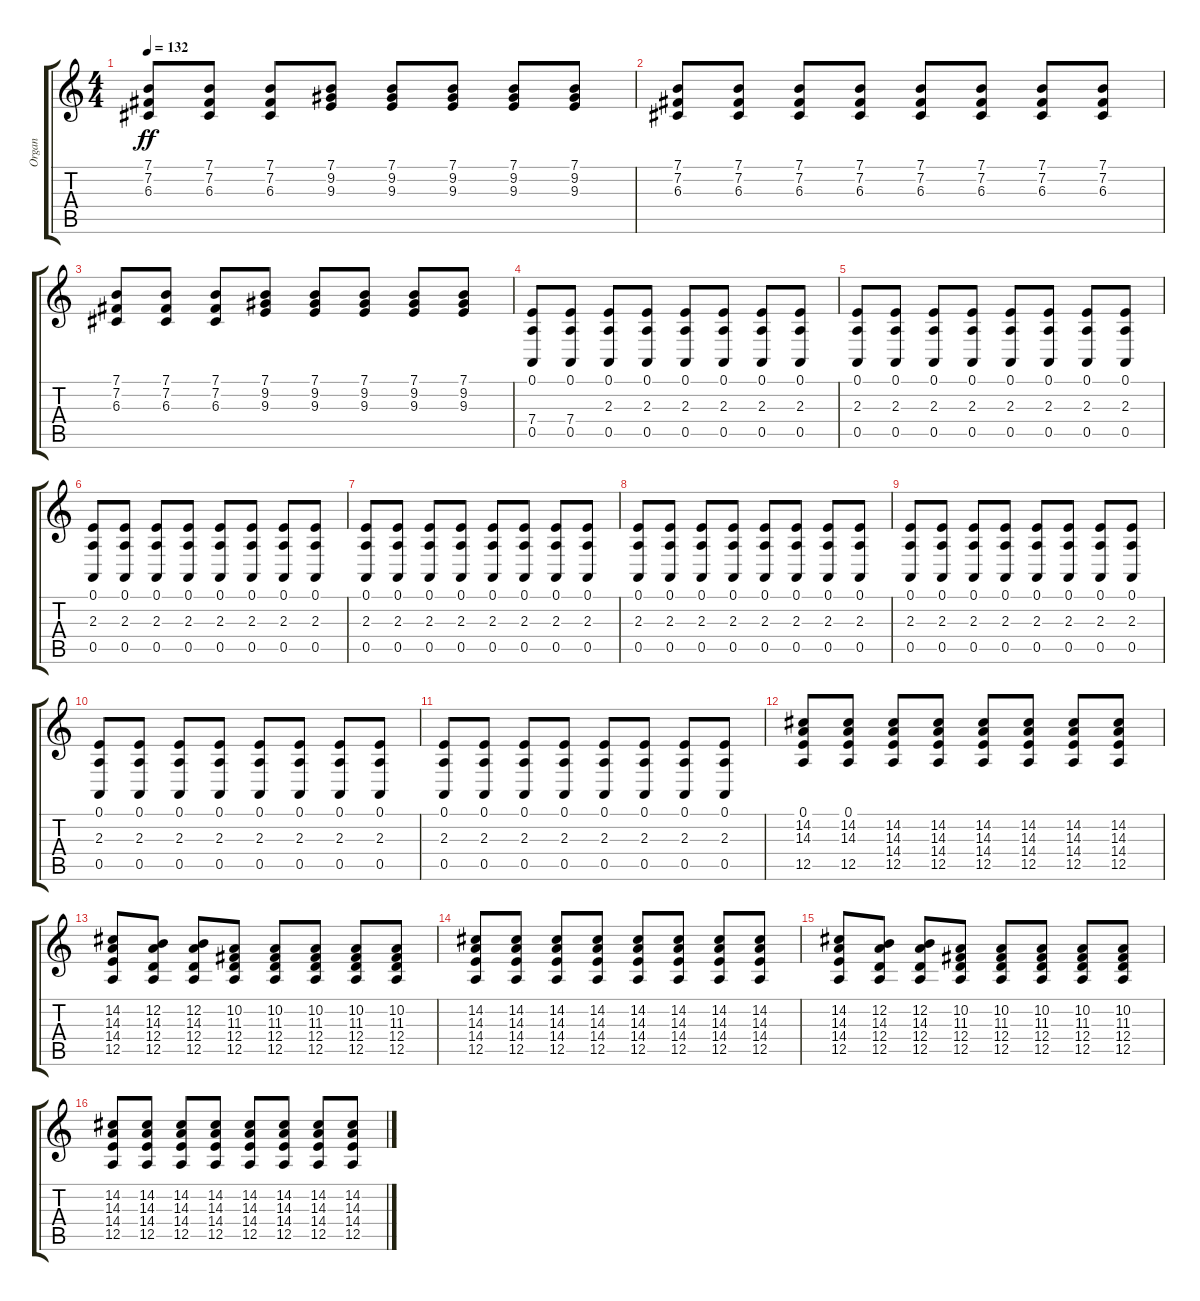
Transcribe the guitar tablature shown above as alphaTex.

\track ("Organ" "Organ") {instrument drawbarorgan}
\staff {score tabs}
\tuning (E4 B3 G3 D3 A2 E2) {hide}
\ts (4 4)
\tempo 132
\clef g2
\ks c
(7.1 7.2 6.3).8{dy ff} (7.1 7.2 6.3).8 (7.1 7.2 6.3).8 (7.1 9.2 9.3).8 (7.1 9.2 9.3).8 (7.1 9.2 9.3).8 (7.1 9.2 9.3).8 (7.1 9.2 9.3).8 |
(7.1 7.2 6.3).8 (7.1 7.2 6.3).8 (7.1 7.2 6.3).8 (7.1 7.2 6.3).8 (7.1 7.2 6.3).8 (7.1 7.2 6.3).8 (7.1 7.2 6.3).8 (7.1 7.2 6.3).8 |
(7.1 7.2 6.3).8 (7.1 7.2 6.3).8 (7.1 7.2 6.3).8 (7.1 9.2 9.3).8 (7.1 9.2 9.3).8 (7.1 9.2 9.3).8 (7.1 9.2 9.3).8 (7.1 9.2 9.3).8 |
(0.1 7.4 0.5).8 (0.1 7.4 0.5).8 (0.1 2.3 0.5).8 (0.1 2.3 0.5).8 (0.1 2.3 0.5).8 (0.1 2.3 0.5).8 (0.1 2.3 0.5).8 (0.1 2.3 0.5).8 |
(0.1 2.3 0.5).8 (0.1 2.3 0.5).8 (0.1 2.3 0.5).8 (0.1 2.3 0.5).8 (0.1 2.3 0.5).8 (0.1 2.3 0.5).8 (0.1 2.3 0.5).8 (0.1 2.3 0.5).8 |
(0.1 2.3 0.5).8 (0.1 2.3 0.5).8 (0.1 2.3 0.5).8 (0.1 2.3 0.5).8 (0.1 2.3 0.5).8 (0.1 2.3 0.5).8 (0.1 2.3 0.5).8 (0.1 2.3 0.5).8 |
(0.1 2.3 0.5).8 (0.1 2.3 0.5).8 (0.1 2.3 0.5).8 (0.1 2.3 0.5).8 (0.1 2.3 0.5).8 (0.1 2.3 0.5).8 (0.1 2.3 0.5).8 (0.1 2.3 0.5).8 |
(0.1 2.3 0.5).8 (0.1 2.3 0.5).8 (0.1 2.3 0.5).8 (0.1 2.3 0.5).8 (0.1 2.3 0.5).8 (0.1 2.3 0.5).8 (0.1 2.3 0.5).8 (0.1 2.3 0.5).8 |
(0.1 2.3 0.5).8 (0.1 2.3 0.5).8 (0.1 2.3 0.5).8 (0.1 2.3 0.5).8 (0.1 2.3 0.5).8 (0.1 2.3 0.5).8 (0.1 2.3 0.5).8 (0.1 2.3 0.5).8 |
(0.1 2.3 0.5).8 (0.1 2.3 0.5).8 (0.1 2.3 0.5).8 (0.1 2.3 0.5).8 (0.1 2.3 0.5).8 (0.1 2.3 0.5).8 (0.1 2.3 0.5).8 (0.1 2.3 0.5).8 |
(0.1 2.3 0.5).8 (0.1 2.3 0.5).8 (0.1 2.3 0.5).8 (0.1 2.3 0.5).8 (0.1 2.3 0.5).8 (0.1 2.3 0.5).8 (0.1 2.3 0.5).8 (0.1 2.3 0.5).8 |
(0.1 14.2 14.3 12.5).8 (0.1 14.2 14.3 12.5).8 (14.2 14.3 14.4 12.5).8 (14.2 14.3 14.4 12.5).8 (14.2 14.3 14.4 12.5).8 (14.2 14.3 14.4 12.5).8 (14.2 14.3 14.4 12.5).8 (14.2 14.3 14.4 12.5).8 |
(14.2 14.3 14.4 12.5).8 (12.2 14.3 12.4 12.5).8 (12.2 14.3 12.4 12.5).8 (10.2 11.3 12.4 12.5).8 (10.2 11.3 12.4 12.5).8 (10.2 11.3 12.4 12.5).8 (10.2 11.3 12.4 12.5).8 (10.2 11.3 12.4 12.5).8 |
(14.2 14.3 14.4 12.5).8 (14.2 14.3 14.4 12.5).8 (14.2 14.3 14.4 12.5).8 (14.2 14.3 14.4 12.5).8 (14.2 14.3 14.4 12.5).8 (14.2 14.3 14.4 12.5).8 (14.2 14.3 14.4 12.5).8 (14.2 14.3 14.4 12.5).8 |
(14.2 14.3 14.4 12.5).8 (12.2 14.3 12.4 12.5).8 (12.2 14.3 12.4 12.5).8 (10.2 11.3 12.4 12.5).8 (10.2 11.3 12.4 12.5).8 (10.2 11.3 12.4 12.5).8 (10.2 11.3 12.4 12.5).8 (10.2 11.3 12.4 12.5).8 |
(14.2 14.3 14.4 12.5).8 (14.2 14.3 14.4 12.5).8 (14.2 14.3 14.4 12.5).8 (14.2 14.3 14.4 12.5).8 (14.2 14.3 14.4 12.5).8 (14.2 14.3 14.4 12.5).8 (14.2 14.3 14.4 12.5).8 (14.2 14.3 14.4 12.5).8
